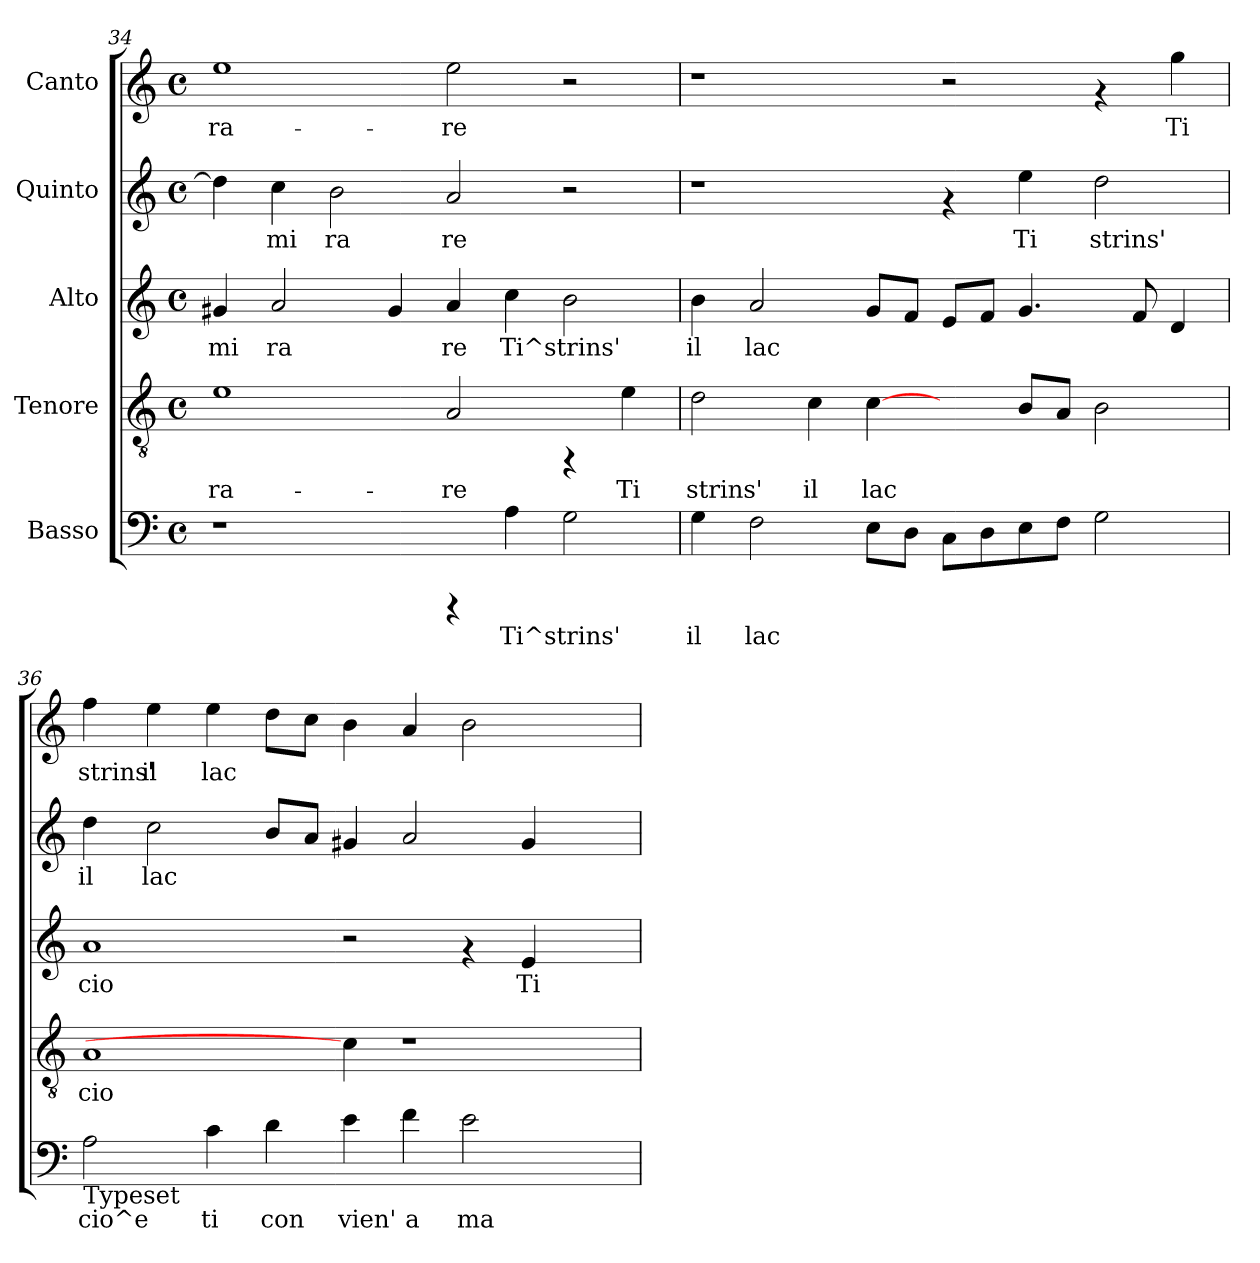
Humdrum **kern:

**kern	**text	**kern	**text	**kern	**text	**kern	**text	**kern	**text
*part5	*part5	*part4	*part4	*part3	*part3	*part2	*part2	*part1	*part1
*staff5	*staff5	*staff4	*staff4	*staff3	*staff3	*staff2	*staff2	*staff1	*staff1
*I"Basso	*	*I"Tenore	*	*I"Alto	*	*I"Quinto	*	*I"Canto	*
*clefF4	*	*clefGv2	*	*clefG2	*	*clefG2	*	*clefG2	*
*k[]	*	*k[]	*	*k[]	*	*k[]	*	*k[]	*
*C:	*	*C:	*	*C:	*	*C:	*	*C:	*
*M4/4	*	*M4/4	*	*M4/4	*	*M4/4	*	*M4/4	*
*met(c)	*	*met(c)	*	*met(c)	*	*met(c)	*	*met(c)	*
=34	=34	=34	=34	=34	=34	=34	=34	=34	=34
!	!	!	!LO:LY:b:cj	!	!LO:LY:b:cj	!	!LO:LY:b:cj	!	!LO:LY:b:cj
1r	.	1e	-ra-	4g#X/	mi	4dd\]	.	1ee	-ra-
!	!	!	!	!	!LO:LY:b:cj	!	!LO:LY:b:cj	!	!
.	.	.	.	2a/	ra	4cc\	mi	.	.
!	!	!	!	!	!	!	!LO:LY:b:cj	!	!
.	.	.	.	.	.	2b\	ra	.	.
!	!	!	!	!	!LO:LY:b:cj	!	!	!	!
.	.	.	.	4g#/	.	.	.	.	.
!	!	!	!LO:LY:b:cj	!	!LO:LY:b:cj	!	!LO:LY:b:cj	!	!LO:LY:b:cj
4rCCC	.	2A/	-re	4a/	re	2a/	re	2ee\	-re
!	!LO:LY:b:cj	!	!	!	!LO:LY:b:cj	!	!	!	!
4A\	Ti^strins'	.	.	4cc\	Ti^strins'	.	.	.	.
!	!LO:LY:b:cj	!	!	!	!LO:LY:b:cj	!	!	!	!
2G\	.	4rFF	.	2b\	.	2r	.	2r	.
!	!	!	!LO:LY:b:cj	!	!	!	!	!	!
.	.	4e\	Ti	.	.	.	.	.	.
!!LO:PB:g=z
=35	=35	=35	=35	=35	=35	=35	=35	=35	=35
!	!LO:LY:b:cj	!	!LO:LY:b:cj	!	!LO:LY:b:cj	!	!	!	!
4G\	il	2d\	strins'	4b\	il	1r	.	1r	.
!	!LO:LY:b:cj	!	!	!	!LO:LY:b:cj	!	!	!	!
2F\	lac	.	.	2a/	lac	.	.	.	.
!	!	!	!LO:LY:b:cj	!	!	!	!	!	!
.	.	4c\	il	.	.	.	.	.	.
!	!LO:LY:b:cj	!	!LO:LY:b:cj	!	!LO:LY:b:cj	!	!	!	!
8E\L	.	[4c\	lac-	8g/L	.	.	.	.	.
!	!LO:LY:b:cj	!	!	!	!LO:LY:b:cj	!	!	!	!
8D\J	.	.	.	8f/J	.	.	.	.	.
!	!LO:LY:b:cj	!	!	!	!LO:LY:b:cj	!	!	!	!
8C\L	.	4ryy	.	8e/L	.	4rf	.	2r	.
!	!LO:LY:b:cj	!	!	!	!LO:LY:b:cj	!	!	!	!
8D\	.	.	.	8f/J	.	.	.	.	.
!	!LO:LY:b:cj	!	!LO:LY:b:cj	!	!LO:LY:b:cj	!	!LO:LY:b:cj	!	!
8E\	.	8B/L	--	4.g/	.	4ee\	Ti	.	.
!	!LO:LY:b:cj	!	!LO:LY:b:cj	!	!	!	!	!	!
8F\J	.	8A/J	--	.	.	.	.	.	.
!	!LO:LY:b:cj	!	!LO:LY:b:cj	!	!	!	!LO:LY:b:cj	!	!
2G\	.	2B\	--	.	.	2dd\	strins'	4rf	.
!	!	!	!	!	!LO:LY:b:cj	!	!	!	!
.	.	.	.	8f/	.	.	.	.	.
!	!	!	!	!	!LO:LY:b:cj	!	!	!	!LO:LY:b:cj
.	.	.	.	4d/	.	.	.	4gg\	Ti
=36	=36	=36	=36	=36	=36	=36	=36	=36	=36
!LO:TX:b:t=Typeset	!	!	!	!	!	!	!	!	!
!	!LO:LY:b:cj	!	!LO:LY:b:cj	!	!LO:LY:b:cj	!	!LO:LY:b:cj	!	!LO:LY:b:cj
2A\	cio^e	1A	-cio	1a	cio	4dd\	il	4ff\	strins'
!	!	!	!	!	!	!	!LO:LY:b:cj	!	!LO:LY:b:cj
.	.	.	.	.	.	2cc\	lac	4ee\	il
!	!LO:LY:b:cj	!	!	!	!	!	!	!	!LO:LY:b:cj
4c\	ti	.	.	.	.	.	.	4ee\	lac
!	!LO:LY:b:cj	!	!	!	!	!	!LO:LY:b:cj	!	!LO:LY:b:cj
4d\	con	.	.	.	.	8b/L	.	8dd\L	.
!	!	!	!	!	!	!	!LO:LY:b:cj	!	!LO:LY:b:cj
.	.	.	.	.	.	8a/J	.	8cc\J	.
!	!LO:LY:b:cj	!	!	!	!	!	!LO:LY:b:cj	!	!LO:LY:b:cj
4e\	vien'	4c\]	.	2r	.	4g#X/	.	4b\	.
!	!LO:LY:b:cj	!	!	!	!	!	!LO:LY:b:cj	!	!LO:LY:b:cj
4f\	a	1r	.	.	.	2a/	.	4a/	.
!	!LO:LY:b:cj	!	!	!	!	!	!	!	!LO:LY:b:cj
2e\	ma	.	.	4rf	.	.	.	2b\	.
!	!	!	!	!	!LO:LY:b:cj	!	!LO:LY:b:cj	!	!
.	.	.	.	4e/	Ti	4g#/	.	.	.
4ryy	.	.	.	4ryy	.	4ryy	.	4ryy	.
=	=	=	=	=	=	=	=	=	=
*-	*-	*-	*-	*-	*-	*-	*-	*-	*-
